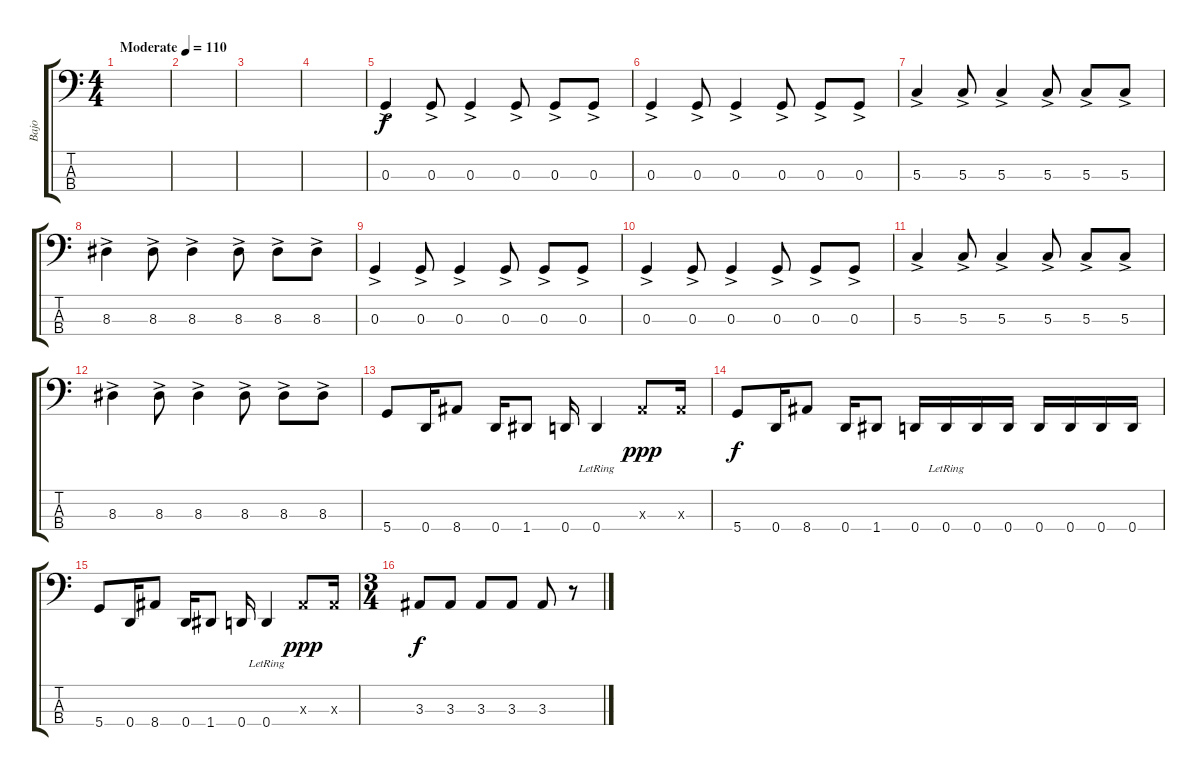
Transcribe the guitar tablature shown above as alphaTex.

\track ("Bajo" "Bajo") {instrument electricbassfinger}
\staff {score tabs}
\tuning (F2 C2 G1 D1) {hide}
\ts (4 4)
\tempo (110 "Moderate")
\clef f4
\ks c
|
|
|
|
0.3{ac}.4 0.3{ac}.8 0.3{ac}.4 0.3{ac}.8 0.3{ac}.8 0.3{ac}.8 |
0.3{ac}.4 0.3{ac}.8 0.3{ac}.4 0.3{ac}.8 0.3{ac}.8 0.3{ac}.8 |
5.3{ac}.4 5.3{ac}.8 5.3{ac}.4 5.3{ac}.8 5.3{ac}.8 5.3{ac}.8 |
8.3{ac}.4 8.3{ac}.8 8.3{ac}.4 8.3{ac}.8 8.3{ac}.8 8.3{ac}.8 |
0.3{ac}.4 0.3{ac}.8 0.3{ac}.4 0.3{ac}.8 0.3{ac}.8 0.3{ac}.8 |
0.3{ac}.4 0.3{ac}.8 0.3{ac}.4 0.3{ac}.8 0.3{ac}.8 0.3{ac}.8 |
5.3{ac}.4 5.3{ac}.8 5.3{ac}.4 5.3{ac}.8 5.3{ac}.8 5.3{ac}.8 |
8.3{ac}.4 8.3{ac}.8 8.3{ac}.4 8.3{ac}.8 8.3{ac}.8 8.3{ac}.8 |
5.4.8{dy f} 0.4.16 8.4.8 0.4.16 1.4.8 0.4.16 0.4{lr}.4 3.3{x}.8{dy ppp} 3.3{x}.16 |
5.4.8{dy f} 0.4.16 8.4.8 0.4.16 1.4.8 0.4.16 0.4{lr}.16 0.4.16 0.4.16 0.4.16 0.4.16 0.4.16 0.4.16 |
5.4.8 0.4.16 8.4.8 0.4.16 1.4.8 0.4.16 0.4{lr}.4 3.3{x}.8{dy ppp} 3.3{x}.16 |
\ts (3 4)
3.3.8{dy f} 3.3.8 3.3.8 3.3.8 3.3.8 r.8
